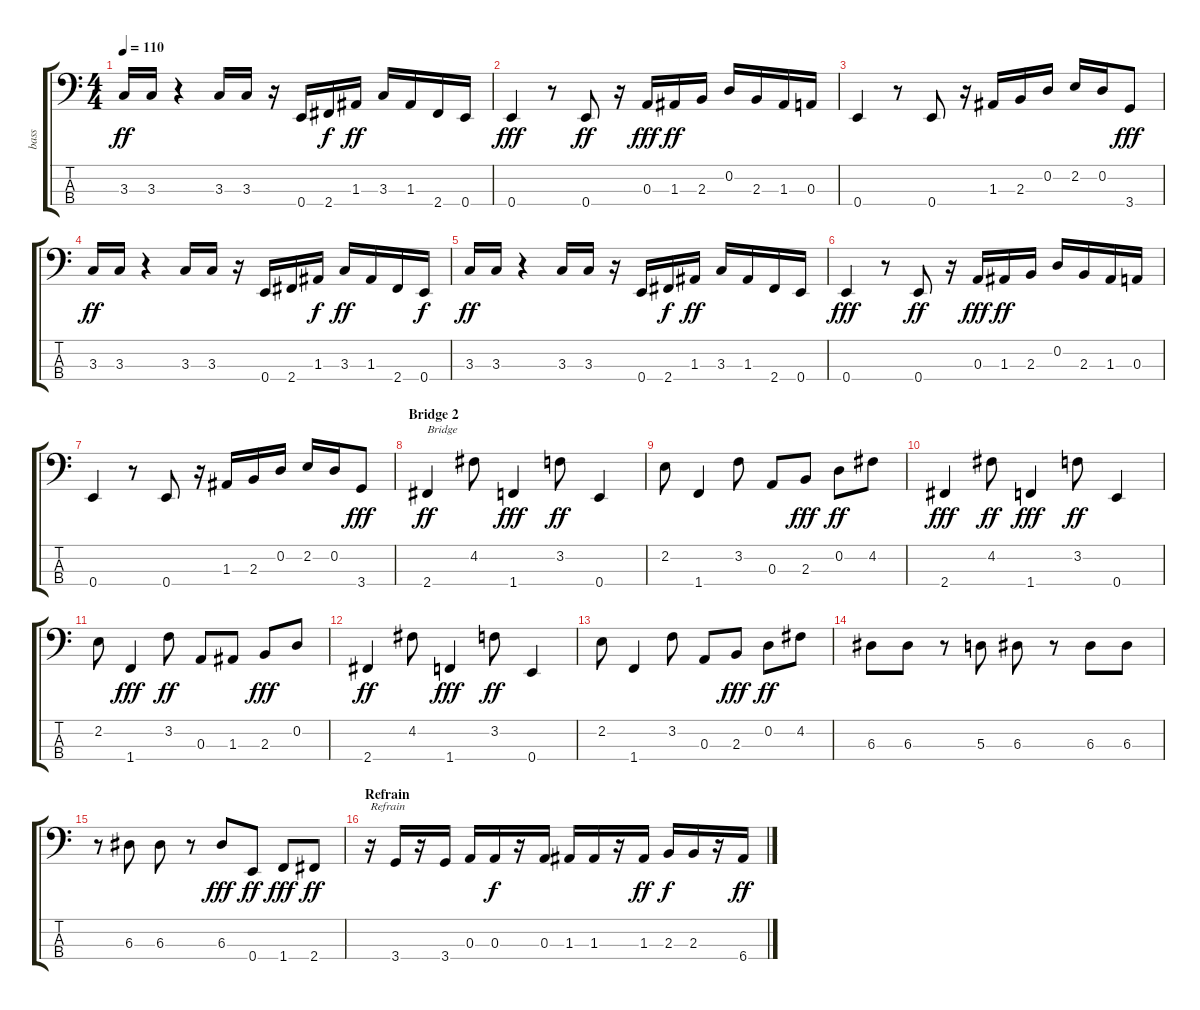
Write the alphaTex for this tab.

\track ("bass" "bass") {instrument electricbassfinger}
\staff {score tabs}
\tuning (G2 D2 A1 E1) {hide}
\ts (4 4)
\tempo 110
\clef f4
\ks c
3.3.16{dy ff} 3.3.16 r.4 3.3.16 3.3.16 r.16 0.4.16 2.4.16{dy f} 1.3.16{dy ff} 3.3.16 1.3.16 2.4.16 0.4.16 |
0.4.4{dy fff} r.8 0.4.8{dy ff} r.16 0.3.16{dy fff} 1.3.16{dy ff} 2.3.16 0.2.16 2.3.16 1.3.16 0.3.16 |
0.4.4 r.8 0.4.8 r.16 1.3.16 2.3.16 0.2.16 2.2.16 0.2.16 3.4.8{dy fff} |
3.3.16{dy ff} 3.3.16 r.4 3.3.16 3.3.16 r.16 0.4.16 2.4.16 1.3.16{dy f} 3.3.16{dy ff} 1.3.16 2.4.16 0.4.16{dy f} |
3.3.16{dy ff} 3.3.16 r.4 3.3.16 3.3.16 r.16 0.4.16 2.4.16{dy f} 1.3.16{dy ff} 3.3.16 1.3.16 2.4.16 0.4.16 |
0.4.4{dy fff} r.8 0.4.8{dy ff} r.16 0.3.16{dy fff} 1.3.16{dy ff} 2.3.16 0.2.16 2.3.16 1.3.16 0.3.16 |
0.4.4 r.8 0.4.8 r.16 1.3.16 2.3.16 0.2.16 2.2.16 0.2.16 3.4.8{dy fff} |
\section ("" "Bridge 2")
2.4.4{txt "Bridge" dy ff} 4.2.8 1.4.4{dy fff} 3.2.8{dy ff} 0.4.4 |
2.2.8 1.4.4 3.2.8 0.3.8 2.3.8{dy fff} 0.2.8{dy ff} 4.2.8 |
2.4.4{dy fff} 4.2.8{dy ff} 1.4.4{dy fff} 3.2.8{dy ff} 0.4.4 |
2.2.8 1.4.4{dy fff} 3.2.8{dy ff} 0.3.8 1.3.8 2.3.8{dy fff} 0.2.8 |
2.4.4{dy ff} 4.2.8 1.4.4{dy fff} 3.2.8{dy ff} 0.4.4 |
2.2.8 1.4.4 3.2.8 0.3.8 2.3.8{dy fff} 0.2.8{dy ff} 4.2.8 |
6.3.8 6.3.8 r.8 5.3.8 6.3.8 r.8 6.3.8 6.3.8 |
r.8 6.3.8 6.3.8 r.8 6.3.8{dy fff} 0.4.8{dy ff} 1.4.8{dy fff} 2.4.8{dy ff} |
\section ("" "Refrain")
r.16{txt "Refrain"} 3.4.16 r.16 3.4.16 0.3.16 0.3.16{dy f} r.16 0.3.16 1.3.16 1.3.16 r.16 1.3.16{dy ff} 2.3.16{dy f} 2.3.16 r.16 6.4.16{dy ff}
